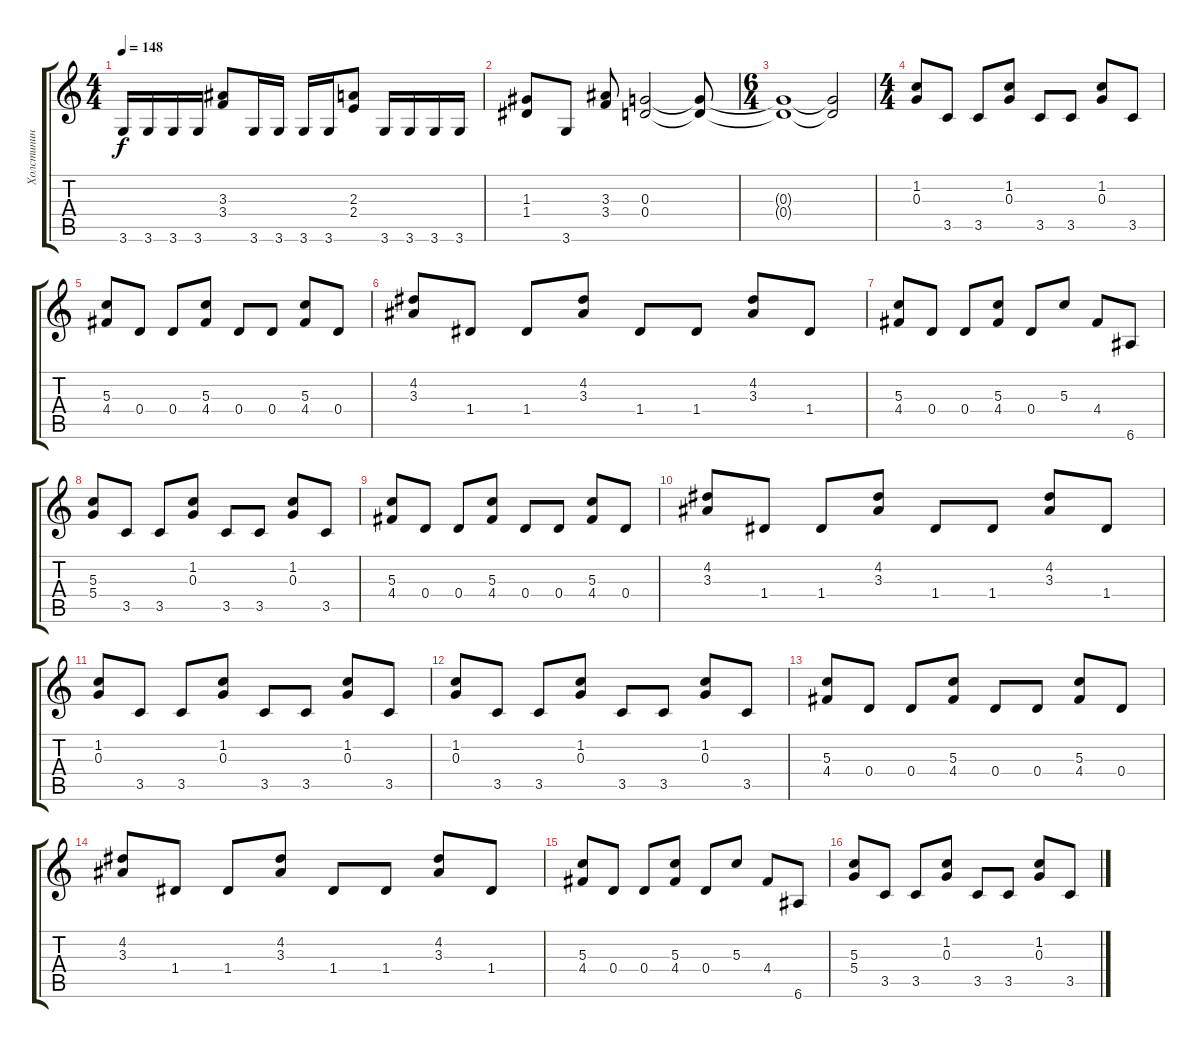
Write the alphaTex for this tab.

\track ("Холстинин" "Холстинин") {instrument distortionguitar}
\staff {score tabs}
\tuning (E4 B3 G3 D3 A2 E2) {hide}
\ts (4 4)
\tempo 148
\clef g2
\ks c
3.6.16{dy f} 3.6.16 3.6.16 3.6.16 (3.3 3.4).8 3.6.16 3.6.16 3.6.16 3.6.16 (2.3 2.4).8 3.6.16 3.6.16 3.6.16 3.6.16 |
(1.3 1.4).8 3.6.8 (3.3 3.4).8 (0.3 0.4).2 (0.3{t} 0.4{t}).8 |
\ts (6 4)
(0.3{t} 0.4{t}).1 (0.3{t} 0.4{t}).2 |
\ts (4 4)
(1.2 0.3).8 3.5.8 3.5.8 (1.2 0.3).8 3.5.8 3.5.8 (1.2 0.3).8 3.5.8 |
(5.3 4.4).8 0.4.8 0.4.8 (5.3 4.4).8 0.4.8 0.4.8 (5.3 4.4).8 0.4.8 |
(4.2 3.3).8 1.4.8 1.4.8 (4.2 3.3).8 1.4.8 1.4.8 (4.2 3.3).8 1.4.8 |
(5.3 4.4).8 0.4.8 0.4.8 (5.3 4.4).8 0.4.8 5.3.8 4.4.8 6.6.8 |
(5.3 5.4).8 3.5.8 3.5.8 (1.2 0.3).8 3.5.8 3.5.8 (1.2 0.3).8 3.5.8 |
(5.3 4.4).8 0.4.8 0.4.8 (5.3 4.4).8 0.4.8 0.4.8 (5.3 4.4).8 0.4.8 |
(4.2 3.3).8 1.4.8 1.4.8 (4.2 3.3).8 1.4.8 1.4.8 (4.2 3.3).8 1.4.8 |
(1.2 0.3).8 3.5.8 3.5.8 (1.2 0.3).8 3.5.8 3.5.8 (1.2 0.3).8 3.5.8 |
(1.2 0.3).8 3.5.8 3.5.8 (1.2 0.3).8 3.5.8 3.5.8 (1.2 0.3).8 3.5.8 |
(5.3 4.4).8 0.4.8 0.4.8 (5.3 4.4).8 0.4.8 0.4.8 (5.3 4.4).8 0.4.8 |
(4.2 3.3).8 1.4.8 1.4.8 (4.2 3.3).8 1.4.8 1.4.8 (4.2 3.3).8 1.4.8 |
(5.3 4.4).8 0.4.8 0.4.8 (5.3 4.4).8 0.4.8 5.3.8 4.4.8 6.6.8 |
(5.3 5.4).8 3.5.8 3.5.8 (1.2 0.3).8 3.5.8 3.5.8 (1.2 0.3).8 3.5.8
